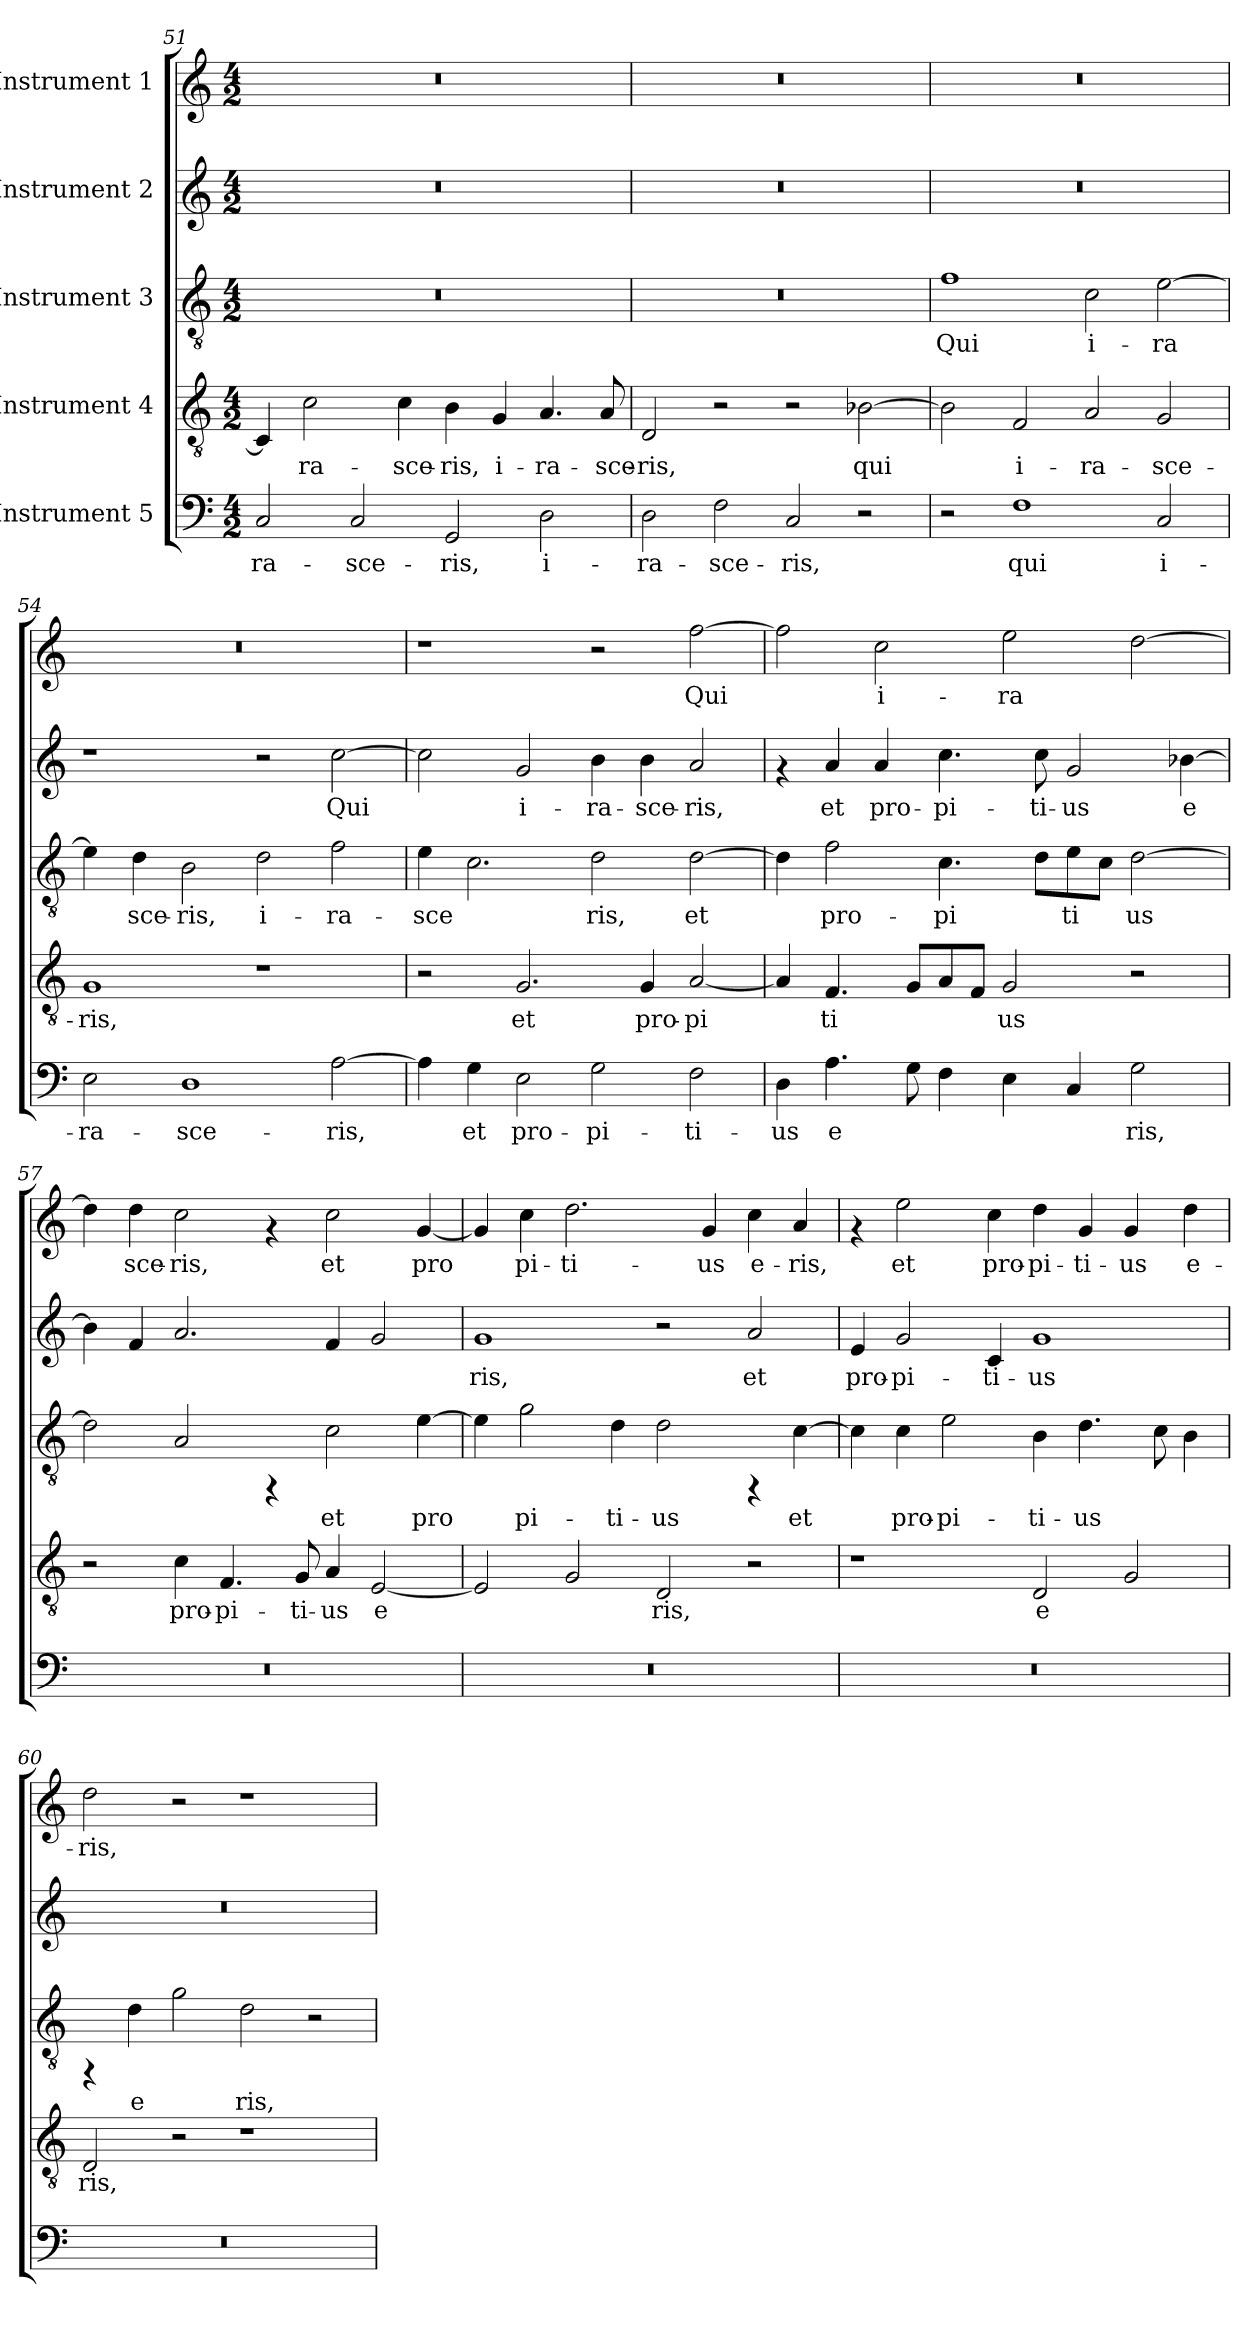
**kern	**text	**kern	**text	**kern	**text	**kern	**text	**kern	**text
*part5	*part5	*part4	*part4	*part3	*part3	*part2	*part2	*part1	*part1
*staff5	*staff5	*staff4	*staff4	*staff3	*staff3	*staff2	*staff2	*staff1	*staff1
*I"Instrument 5	*	*I"Instrument 4	*	*I"Instrument 3	*	*I"Instrument 2	*	*I"Instrument 1	*
*clefF4	*	*clefGv2	*	*clefGv2	*	*clefG2	*	*clefG2	*
*k[]	*	*k[]	*	*k[]	*	*k[]	*	*k[]	*
*C:	*	*C:	*	*C:	*	*C:	*	*C:	*
*M4/2	*	*M4/2	*	*M4/2	*	*M4/2	*	*M4/2	*
=51	=51	=51	=51	=51	=51	=51	=51	=51	=51
!	!LO:LY:b:cj	!	!LO:LY:b:cj	!	!	!	!	!	!
2C/	-ra-	4C/]	--	0r	.	0r	.	0r	.
!	!	!	!LO:LY:b:cj	!	!	!	!	!	!
.	.	2c\	-ra-	.	.	.	.	.	.
!	!LO:LY:b:cj	!	!	!	!	!	!	!	!
2C/	-sce-	.	.	.	.	.	.	.	.
!	!	!	!LO:LY:b:cj	!	!	!	!	!	!
.	.	4c\	-sce-	.	.	.	.	.	.
!	!LO:LY:b:cj	!	!LO:LY:b:cj	!	!	!	!	!	!
2GG/	-ris,	4B\	-ris,	.	.	.	.	.	.
!	!	!	!LO:LY:b:cj	!	!	!	!	!	!
.	.	4G/	i-	.	.	.	.	.	.
!	!LO:LY:b:cj	!	!LO:LY:b:cj	!	!	!	!	!	!
2D\	i-	4.A/	-ra-	.	.	.	.	.	.
!	!	!	!LO:LY:b:cj	!	!	!	!	!	!
.	.	8A/	-sce-	.	.	.	.	.	.
=52	=52	=52	=52	=52	=52	=52	=52	=52	=52
!	!LO:LY:b:cj	!	!LO:LY:b:cj	!	!	!	!	!	!
2D\	-ra-	2D/	-ris,	0r	.	0r	.	0r	.
!	!LO:LY:b:cj	!	!	!	!	!	!	!	!
2F\	-sce-	2r	.	.	.	.	.	.	.
!	!LO:LY:b:cj	!	!	!	!	!	!	!	!
2C/	-ris,	2r	.	.	.	.	.	.	.
!	!	!	!LO:LY:b:cj	!	!	!	!	!	!
2r	.	[>2B-X\	qui	.	.	.	.	.	.
=53	=53	=53	=53	=53	=53	=53	=53	=53	=53
!	!	!	!LO:LY:b:cj	!	!LO:LY:b:cj	!	!	!	!
2r	.	2B-\]	.	1f	Qui	0r	.	0r	.
!	!LO:LY:b:cj	!	!LO:LY:b:cj	!	!	!	!	!	!
1F	qui	2F/	i-	.	.	.	.	.	.
!	!	!	!LO:LY:b:cj	!	!LO:LY:b:cj	!	!	!	!
.	.	2A/	-ra-	2c\	i-	.	.	.	.
!	!LO:LY:b:cj	!	!LO:LY:b:cj	!	!LO:LY:b:cj	!	!	!	!
2C/	i-	2G/	-sce-	[>2e\	-ra-	.	.	.	.
!!LO:PB:g=z
=54	=54	=54	=54	=54	=54	=54	=54	=54	=54
!	!LO:LY:b:cj	!	!LO:LY:b:cj	!	!LO:LY:b:cj	!	!	!	!
2E\	-ra-	1G	-ris,	4e\]	--	1r	.	0r	.
!	!	!	!	!	!LO:LY:b:cj	!	!	!	!
.	.	.	.	4d\	-sce-	.	.	.	.
!	!LO:LY:b:cj	!	!	!	!LO:LY:b:cj	!	!	!	!
1D	-sce-	.	.	2B\	-ris,	.	.	.	.
!	!	!	!	!	!LO:LY:b:cj	!	!	!	!
.	.	1r	.	2d\	i-	2r	.	.	.
!	!LO:LY:b:cj	!	!	!	!LO:LY:b:cj	!	!LO:LY:b:cj	!	!
[>2A\	-ris,	.	.	2f\	-ra-	[>2cc\	Qui	.	.
=55	=55	=55	=55	=55	=55	=55	=55	=55	=55
!	!LO:LY:b:cj	!	!	!	!LO:LY:b:cj	!	!LO:LY:b:cj	!	!
4A\]	.	2r	.	4e\	-sce-	2cc\]	.	1r	.
!	!LO:LY:b:cj	!	!	!	!LO:LY:b:cj	!	!	!	!
4G\	et	.	.	2.c\	--	.	.	.	.
!	!LO:LY:b:cj	!	!LO:LY:b:cj	!	!	!	!LO:LY:b:cj	!	!
2E\	pro-	2.G/	et	.	.	2g/	i-	.	.
!	!LO:LY:b:cj	!	!	!	!LO:LY:b:cj	!	!LO:LY:b:cj	!	!
2G\	-pi-	.	.	2d\	-ris,	4b\	-ra-	2r	.
!	!	!	!LO:LY:b:cj	!	!	!	!LO:LY:b:cj	!	!
.	.	4G/	pro-	.	.	4b\	-sce-	.	.
!	!LO:LY:b:cj	!	!LO:LY:b:cj	!	!LO:LY:b:cj	!	!LO:LY:b:cj	!	!LO:LY:b:cj
2F\	-ti-	[<2A/	-pi-	[>2d\	et	2a/	-ris,	[>2ff\	Qui
=56	=56	=56	=56	=56	=56	=56	=56	=56	=56
!	!LO:LY:b:cj	!	!LO:LY:b:cj	!	!LO:LY:b:cj	!	!	!	!LO:LY:b:cj
4D\	-us	4A/]	--	4d\]	.	4rf	.	2ff\]	.
!	!LO:LY:b:cj	!	!LO:LY:b:cj	!	!LO:LY:b:cj	!	!LO:LY:b:cj	!	!
4.A\	e-	4.F/	-ti-	2f\	pro-	4a/	et	.	.
!	!	!	!	!	!	!	!LO:LY:b:cj	!	!LO:LY:b:cj
.	.	.	.	.	.	4a/	pro-	2cc\	i-
!	!LO:LY:b:cj	!	!LO:LY:b:cj	!	!	!	!	!	!
8G\	--	8G/L	--	.	.	.	.	.	.
!	!LO:LY:b:cj	!	!LO:LY:b:cj	!	!LO:LY:b:cj	!	!LO:LY:b:cj	!	!
4F\	--	8A/	--	4.c\	-pi-	4.cc\	-pi-	.	.
!	!	!	!LO:LY:b:cj	!	!	!	!	!	!
.	.	8F/J	--	.	.	.	.	.	.
!	!LO:LY:b:cj	!	!LO:LY:b:cj	!	!	!	!	!	!LO:LY:b:cj
4E\	--	2G/	-us	.	.	.	.	2ee\	-ra-
!	!	!	!	!	!LO:LY:b:cj	!	!LO:LY:b:cj	!	!
.	.	.	.	8d\L	--	8cc\	-ti-	.	.
!	!LO:LY:b:cj	!	!	!	!LO:LY:b:cj	!	!LO:LY:b:cj	!	!
4C/	--	.	.	8e\	-ti-	2g/	-us	.	.
!	!	!	!	!	!LO:LY:b:cj	!	!	!	!
.	.	.	.	8c\J	--	.	.	.	.
!	!LO:LY:b:cj	!	!	!	!LO:LY:b:cj	!	!	!	!LO:LY:b:cj
2G\	-ris,	2r	.	[>2d\	-us	.	.	[>2dd\	--
!	!	!	!	!	!	!	!LO:LY:b:cj	!	!
.	.	.	.	.	.	[>4b-X\	e-	.	.
=57	=57	=57	=57	=57	=57	=57	=57	=57	=57
!	!	!	!	!	!LO:LY:b:cj	!	!LO:LY:b:cj	!	!LO:LY:b:cj
0r	.	2r	.	2d\]	.	4b-\]	--	4dd\]	--
!	!	!	!	!	!	!	!LO:LY:b:cj	!	!LO:LY:b:cj
.	.	.	.	.	.	4f/	--	4dd\	-sce-
!	!	!	!LO:LY:b:cj	!	!LO:LY:b:cj	!	!LO:LY:b:cj	!	!LO:LY:b:cj
.	.	4c\	pro-	2A/	.	2.a/	--	2cc\	-ris,
!	!	!	!LO:LY:b:cj	!	!	!	!	!	!
.	.	4.F/	-pi-	.	.	.	.	.	.
.	.	.	.	4rFF	.	.	.	4rf	.
!	!	!	!LO:LY:b:cj	!	!	!	!	!	!
.	.	8G/	-ti-	.	.	.	.	.	.
!	!	!	!LO:LY:b:cj	!	!LO:LY:b:cj	!	!LO:LY:b:cj	!	!LO:LY:b:cj
.	.	4A/	-us	2c\	et	4f/	--	2cc\	et
!	!	!	!LO:LY:b:cj	!	!	!	!LO:LY:b:cj	!	!
.	.	[<2E/	e-	.	.	2g/	--	.	.
!	!	!	!	!	!LO:LY:b:cj	!	!	!	!LO:LY:b:cj
.	.	.	.	[<4e\	pro-	.	.	[<4g/	pro-
!!LO:LB:g=z
=58	=58	=58	=58	=58	=58	=58	=58	=58	=58
!	!	!	!LO:LY:b:cj	!	!LO:LY:b:cj	!	!LO:LY:b:cj	!	!LO:LY:b:cj
0r	.	2E/]	--	4e\]	--	1g	-ris,	4g/]	--
!	!	!	!	!	!LO:LY:b:cj	!	!	!	!LO:LY:b:cj
.	.	.	.	2g\	-pi-	.	.	4cc\	-pi-
!	!	!	!LO:LY:b:cj	!	!	!	!	!	!LO:LY:b:cj
.	.	2G/	--	.	.	.	.	2.dd\	-ti-
!	!	!	!	!	!LO:LY:b:cj	!	!	!	!
.	.	.	.	4d\	-ti-	.	.	.	.
!	!	!	!LO:LY:b:cj	!	!LO:LY:b:cj	!	!	!	!
.	.	2D/	-ris,	2d\	-us	2r	.	.	.
!	!	!	!	!	!	!	!	!	!LO:LY:b:cj
.	.	.	.	.	.	.	.	4g/	-us
!	!	!	!	!	!	!	!LO:LY:b:cj	!	!LO:LY:b:cj
.	.	2r	.	4rFF	.	2a/	et	4cc\	e-
!	!	!	!	!	!LO:LY:b:cj	!	!	!	!LO:LY:b:cj
.	.	.	.	[>4c\	et	.	.	4a/	-ris,
=59	=59	=59	=59	=59	=59	=59	=59	=59	=59
!	!	!	!	!	!LO:LY:b:cj	!	!LO:LY:b:cj	!	!
0r	.	1r	.	4c\]	.	4e/	pro-	4rf	.
!	!	!	!	!	!LO:LY:b:cj	!	!LO:LY:b:cj	!	!LO:LY:b:cj
.	.	.	.	4c\	pro-	2g/	-pi-	2ee\	et
!	!	!	!	!	!LO:LY:b:cj	!	!	!	!
.	.	.	.	2e\	-pi-	.	.	.	.
!	!	!	!	!	!	!	!LO:LY:b:cj	!	!LO:LY:b:cj
.	.	.	.	.	.	4c/	-ti-	4cc\	pro-
!	!	!	!LO:LY:b:cj	!	!LO:LY:b:cj	!	!LO:LY:b:cj	!	!LO:LY:b:cj
.	.	2D/	e-	4B\	-ti-	1g	-us	4dd\	-pi-
!	!	!	!	!	!LO:LY:b:cj	!	!	!	!LO:LY:b:cj
.	.	.	.	4.d\	-us	.	.	4g/	-ti-
!	!	!	!LO:LY:b:cj	!	!	!	!	!	!LO:LY:b:cj
.	.	2G/	--	.	.	.	.	4g/	-us
!	!	!	!	!	!LO:LY:b:cj	!	!	!	!
.	.	.	.	8c\	.	.	.	.	.
!	!	!	!	!	!LO:LY:b:cj	!	!	!	!LO:LY:b:cj
.	.	.	.	4B\	.	.	.	4dd\	e-
=60	=60	=60	=60	=60	=60	=60	=60	=60	=60
!	!	!	!LO:LY:b:cj	!	!	!	!	!	!LO:LY:b:cj
0r	.	2D/	-ris,	4rFF	.	0r	.	2dd\	-ris,
!	!	!	!	!	!LO:LY:b:cj	!	!	!	!
.	.	.	.	4d\	e-	.	.	.	.
!	!	!	!	!	!LO:LY:b:cj	!	!	!	!
.	.	2r	.	2g\	--	.	.	2r	.
!	!	!	!	!	!LO:LY:b:cj	!	!	!	!
.	.	1r	.	2d\	-ris,	.	.	1r	.
.	.	.	.	2r	.	.	.	.	.
=	=	=	=	=	=	=	=	=	=
*-	*-	*-	*-	*-	*-	*-	*-	*-	*-
